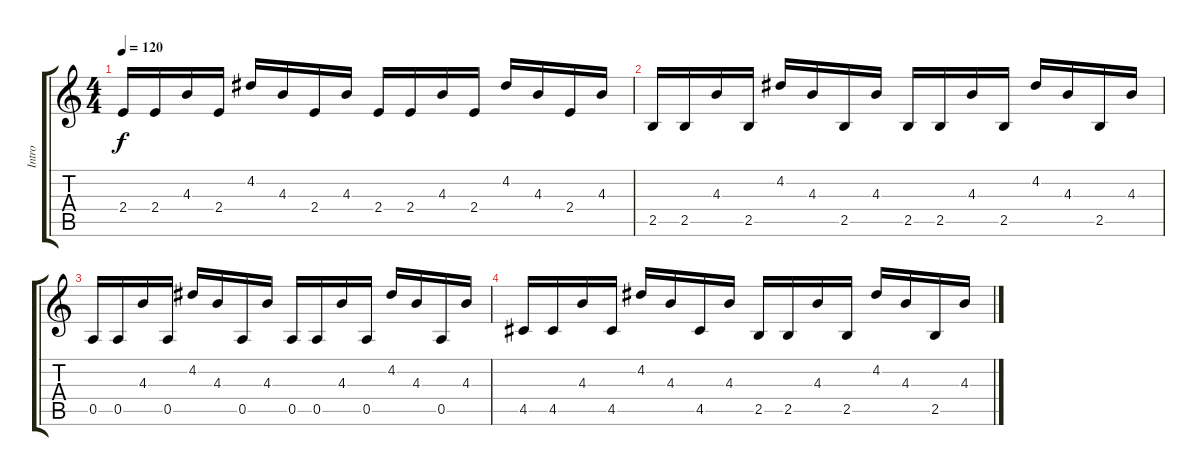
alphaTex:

\track ("Intro" "Intro") {instrument acousticguitarsteel}
\staff {score tabs}
\tuning (E4 B3 G3 D3 A2 E2) {hide}
\ts (4 4)
\tempo 120
\clef g2
\ks c
2.4.16{dy f instrument acousticguitarsteel} 2.4.16 4.3.16 2.4.16 4.2.16 4.3.16 2.4.16 4.3.16 2.4.16 2.4.16 4.3.16 2.4.16 4.2.16 4.3.16 2.4.16 4.3.16 |
2.5.16 2.5.16 4.3.16 2.5.16 4.2.16 4.3.16 2.5.16 4.3.16 2.5.16 2.5.16 4.3.16 2.5.16 4.2.16 4.3.16 2.5.16 4.3.16 |
0.5.16 0.5.16 4.3.16 0.5.16 4.2.16 4.3.16 0.5.16 4.3.16 0.5.16 0.5.16 4.3.16 0.5.16 4.2.16 4.3.16 0.5.16 4.3.16 |
4.5.16 4.5.16 4.3.16 4.5.16 4.2.16 4.3.16 4.5.16 4.3.16 2.5.16 2.5.16 4.3.16 2.5.16 4.2.16 4.3.16 2.5.16 4.3.16
